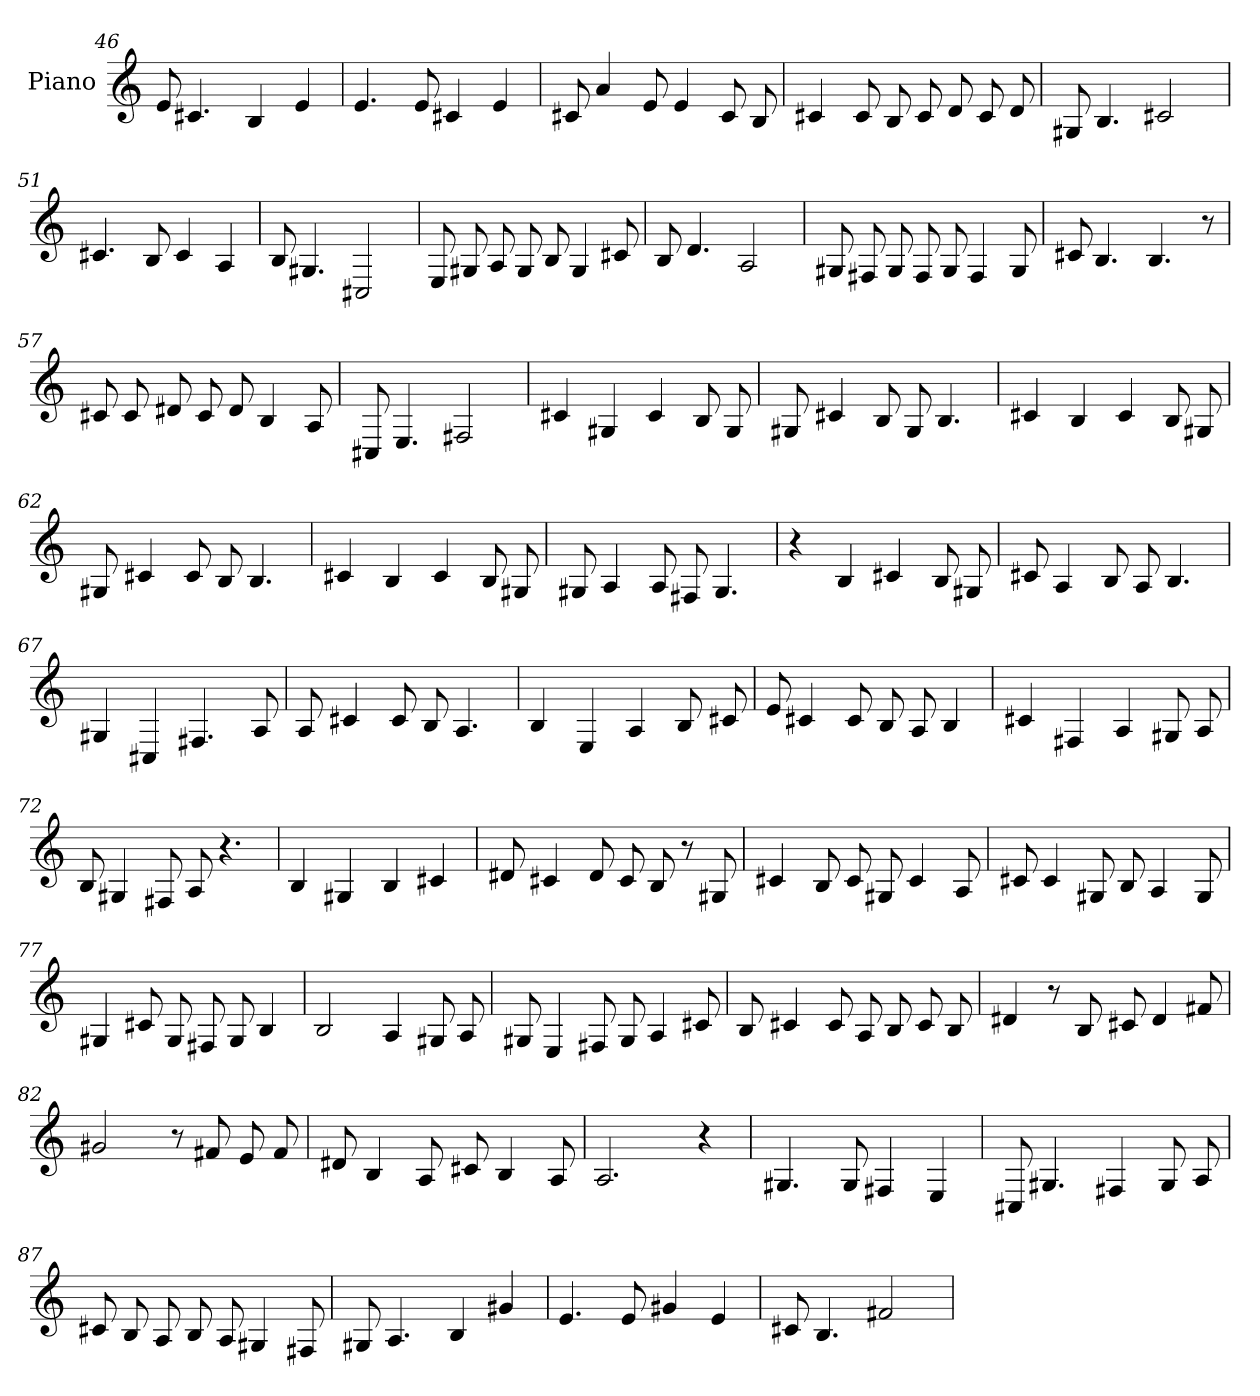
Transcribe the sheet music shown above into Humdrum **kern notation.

**kern
*part1
*staff1
*I"Piano
*I'Pno.
=46
8e
4.c#
4B
4e
=47
4.e
8e
4c#
4e
=48
8c#
4a
8e
4e
8c#
8B
=49
4c#
8c#
8B
8c#
8d
8c#
8d
=50
8G#
4.B
2c#
=51
4.c#
8B
4c#
4A
=52
8B
4.G#
2C#
=53
8E
8G#
8A
8G#
8B
4G#
8c#
=54
8B
4.d
2A
=55
8G#
8F#
8G#
8F#
8G#
4F#
8G#
=56
8c#
4.B
4.B
8r
=57
8c#
8c#
8d#
8c#
8d#
4B
8A
=58
8C#
4.E
2F#
=59
4c#
4G#
4c#
8B
8G#
=60
8G#
4c#
8B
8G#
4.B
=61
4c#
4B
4c#
8B
8G#
=62
8G#
4c#
8c#
8B
4.B
=63
4c#
4B
4c#
8B
8G#
=64
8G#
4A
8A
8F#
4.G#
=65
4r
4B
4c#
8B
8G#
=66
8c#
4A
8B
8A
4.B
=67
4G#
4C#
4.F#
8A
=68
8A
4c#
8c#
8B
4.A
=69
4B
4E
4A
8B
8c#
=70
8e
4c#
8c#
8B
8A
4B
=71
4c#
4F#
4A
8G#
8A
=72
8B
4G#
8F#
8A
4.r
=73
4B
4G#
4B
4c#
=74
8d#
4c#
8d#
8c#
8B
8r
8G#
=75
4c#
8B
8c#
8G#
4c#
8A
=76
8c#
4c#
8G#
8B
4A
8G#
=77
4G#
8c#
8G#
8F#
8G#
4B
=78
2B
4A
8G#
8A
=79
8G#
4E
8F#
8G#
4A
8c#
=80
8B
4c#
8c#
8A
8B
8c#
8B
=81
4d#
8r
8B
8c#
4d#
8f#
=82
2g#
8r
8f#
8e
8f#
=83
8d#
4B
8A
8c#
4B
8A
=84
2.A
4r
=85
4.G#
8G#
4F#
4E
=86
8C#
4.G#
4F#
8G#
8A
=87
8c#
8B
8A
8B
8A
4G#
8F#
=88
8G#
4.A
4B
4g#
=89
4.e
8e
4g#
4e
=90
8c#
4.B
2f#
=
*-
